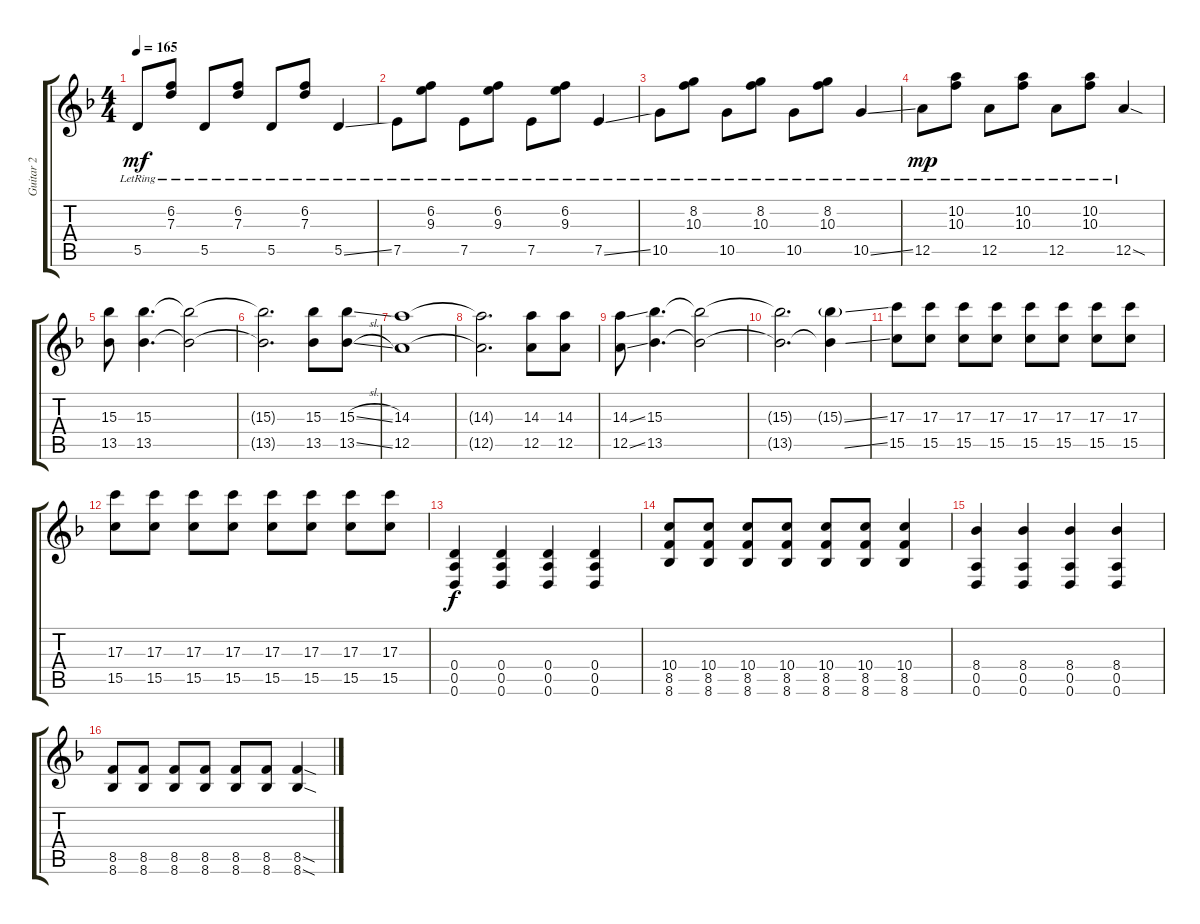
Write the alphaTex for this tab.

\track ("Guitar 2" "Guitar 2") {instrument electricguitarjazz}
\staff {score tabs}
\tuning (E4 B3 G3 D3 A2 D2) {hide}
\ts (4 4)
\tempo 165
\clef g2
\ks f
5.5{lr}.8{dy mf} (6.2{lr} 7.3).8 5.5{lr}.8 (6.2{lr} 7.3).8 5.5{lr}.8 (6.2{lr} 7.3).8 5.5{ss lr}.4 |
7.5{lr}.8 (6.2{lr} 9.3{lr}).8 7.5{lr}.8 (6.2{lr} 9.3).8 7.5{lr}.8 (6.2{lr} 9.3).8 7.5{ss lr}.4 |
10.5{lr}.8 (8.2{lr} 10.3{lr}).8 10.5{lr}.8 (8.2{lr} 10.3{lr}).8 10.5{lr}.8 (8.2{lr} 10.3{lr}).8 10.5{ss lr}.4 |
12.5{lr}.8{dy mp} (10.2{lr} 10.3{lr}).8 12.5{lr}.8 (10.2{lr} 10.3{lr}).8 12.5{lr}.8 (10.2{lr} 10.3{lr}).8 12.5{sod lr}.4 |
(15.3 13.5).8{instrument overdrivenguitar} (15.3 13.5).4{d} (15.3{t} 13.5{t}).2 |
(15.3{t} 13.5{t}).2{d} (15.3 13.5).8 (15.3{sl} 13.5{sl}).8 |
(14.3 12.5).1 |
(14.3{t} 12.5{t}).2{d} (14.3 12.5).8 (14.3 12.5).8 |
(14.3{ss} 12.5{ss}).8 (15.3 13.5).4{d} (15.3{t} 13.5{t}).2 |
(15.3{t} 13.5{t}).2{d} (15.3{ss g} 13.5{ss t}).4 |
(17.3 15.5).8 (17.3 15.5).8 (17.3 15.5).8 (17.3 15.5).8 (17.3 15.5).8 (17.3 15.5).8 (17.3 15.5).8 (17.3 15.5).8 |
(17.3 15.5).8 (17.3 15.5).8 (17.3 15.5).8 (17.3 15.5).8 (17.3 15.5).8 (17.3 15.5).8 (17.3 15.5).8 (17.3 15.5).8 |
(0.4 0.5 0.6).4{dy f} (0.4 0.5 0.6).4 (0.4 0.5 0.6).4 (0.4 0.5 0.6).4 |
(10.4 8.5 8.6).8 (10.4 8.5 8.6).8 (10.4 8.5 8.6).8 (10.4 8.5 8.6).8 (10.4 8.5 8.6).8 (10.4 8.5 8.6).8 (10.4 8.5 8.6).4 |
(8.4 0.5 0.6).4 (8.4 0.5 0.6).4 (8.4 0.5 0.6).4 (8.4 0.5 0.6).4 |
(8.5 8.6).8 (8.5 8.6).8 (8.5 8.6).8 (8.5 8.6).8 (8.5 8.6).8 (8.5 8.6).8 (8.5{sod} 8.6{sod}).4
